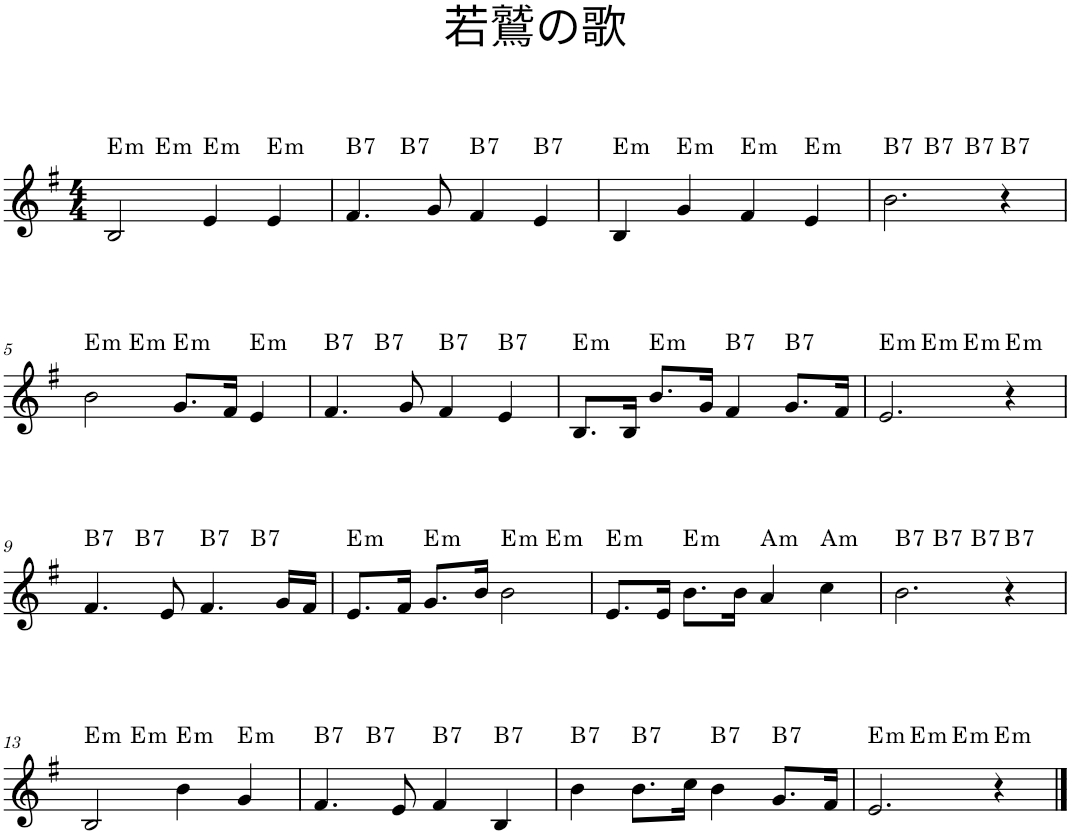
**kern	**harte
*part1	*part1
*staff1	*
*I"Piano	*
*I'Pno.	*
*clefG2	*
*k[f#]	*
*M4/4	*
=1	=1
!	!LO:H:kt=m
*^	*
2B/	4ryy	E:min
!	!	!LO:H:kt=m
.	2.ryy	E:min
!	!	!LO:H:kt=m
4e/	.	E:min
!	!	!LO:H:kt=m
4e/	.	E:min
=2	=2	=2
!	!	!LO:H:kt=7
4.f#/	4ryy	B:7
!	!	!LO:H:kt=7
.	2.ryy	B:7
8g/	.	.
!	!	!LO:H:kt=7
4f#/	.	B:7
!	!	!LO:H:kt=7
4e/	.	B:7
=3	=3	=3
!	!	!LO:H:kt=m
*v	*v	*
4B/	E:min
!	!LO:H:kt=m
4g/	E:min
!	!LO:H:kt=m
4f#/	E:min
!	!LO:H:kt=m
4e/	E:min
=4	=4
!	!LO:H:kt=7
*^	*
*	*^	*
2.b\	4ryy	2ryy	B:7
!	!	!	!LO:H:kt=7
.	2.ryy	.	B:7
!	!	!	!LO:H:kt=7
.	.	2ryy	B:7
!	!	!	!LO:H:kt=7
4r	.	.	B:7
!!LO:LB:g=z	!!	!!
=5	=5	=5	=5
!	!	!	!LO:H:kt=m
*	*v	*v	*
2b\	4ryy	E:min
!	!	!LO:H:kt=m
.	2.ryy	E:min
!	!	!LO:H:kt=m
8.g/L	.	E:min
16f#/Jk	.	.
!	!	!LO:H:kt=m
4e/	.	E:min
=6	=6	=6
!	!	!LO:H:kt=7
4.f#/	4ryy	B:7
!	!	!LO:H:kt=7
.	2.ryy	B:7
8g/	.	.
!	!	!LO:H:kt=7
4f#/	.	B:7
!	!	!LO:H:kt=7
4e/	.	B:7
=7	=7	=7
!	!	!LO:H:kt=m
*v	*v	*
8.B/L	E:min
16B/Jk	.
!	!LO:H:kt=m
8.b/L	E:min
16g/Jk	.
!	!LO:H:kt=7
4f#/	B:7
!	!LO:H:kt=7
8.g/L	B:7
16f#/Jk	.
=8	=8
!	!LO:H:kt=m
*^	*
*	*^	*
2.e/	4ryy	2ryy	E:min
!	!	!	!LO:H:kt=m
.	2.ryy	.	E:min
!	!	!	!LO:H:kt=m
.	.	2ryy	E:min
!	!	!	!LO:H:kt=m
4r	.	.	E:min
!!LO:LB:g=z	!!	!!
=9	=9	=9	=9
!	!	!	!LO:H:kt=7
4.f#/	4ryy	2.ryy	B:7
!	!	!	!LO:H:kt=7
.	2.ryy	.	B:7
8e/	.	.	.
!	!	!	!LO:H:kt=7
4.f#/	.	.	B:7
!	!	!	!LO:H:kt=7
.	.	4ryy	B:7
16g/LL	.	.	.
16f#/JJ	.	.	.
=10	=10	=10	=10
!	!	!	!LO:H:kt=m
*	*v	*v	*
8.e/L	2.ryy	E:min
16f#/Jk	.	.
!	!	!LO:H:kt=m
8.g/L	.	E:min
16b/Jk	.	.
!	!	!LO:H:kt=m
2b\	.	E:min
!	!	!LO:H:kt=m
.	4ryy	E:min
=11	=11	=11
!	!	!LO:H:kt=m
*v	*v	*
8.e/L	E:min
16e/Jk	.
!	!LO:H:kt=m
8.b\L	E:min
16b\Jk	.
!	!LO:H:kt=m
4a/	A:min
!	!LO:H:kt=m
4cc\	A:min
=12	=12
!	!LO:H:kt=7
*^	*
*	*^	*
2.b\	4ryy	2ryy	B:7
!	!	!	!LO:H:kt=7
.	2.ryy	.	B:7
!	!	!	!LO:H:kt=7
.	.	2ryy	B:7
!	!	!	!LO:H:kt=7
4r	.	.	B:7
!!LO:LB:g=z	!!	!!
=13	=13	=13	=13
!	!	!	!LO:H:kt=m
*	*v	*v	*
2B/	4ryy	E:min
!	!	!LO:H:kt=m
.	2.ryy	E:min
!	!	!LO:H:kt=m
4b\	.	E:min
!	!	!LO:H:kt=m
4g/	.	E:min
=14	=14	=14
!	!	!LO:H:kt=7
4.f#/	4ryy	B:7
!	!	!LO:H:kt=7
.	2.ryy	B:7
8e/	.	.
!	!	!LO:H:kt=7
4f#/	.	B:7
!	!	!LO:H:kt=7
4B/	.	B:7
=15	=15	=15
!	!	!LO:H:kt=7
*v	*v	*
4b\	B:7
!	!LO:H:kt=7
8.b\L	B:7
16cc\Jk	.
!	!LO:H:kt=7
4b\	B:7
!	!LO:H:kt=7
8.g/L	B:7
16f#/Jk	.
=16	=16
!	!LO:H:kt=m
*^	*
*	*^	*
2.e/	4ryy	2ryy	E:min
!	!	!	!LO:H:kt=m
.	2.ryy	.	E:min
!	!	!	!LO:H:kt=m
.	.	2ryy	E:min
!	!	!	!LO:H:kt=m
4r	.	.	E:min
*v	*v	*v	*
==	==
*-	*-
